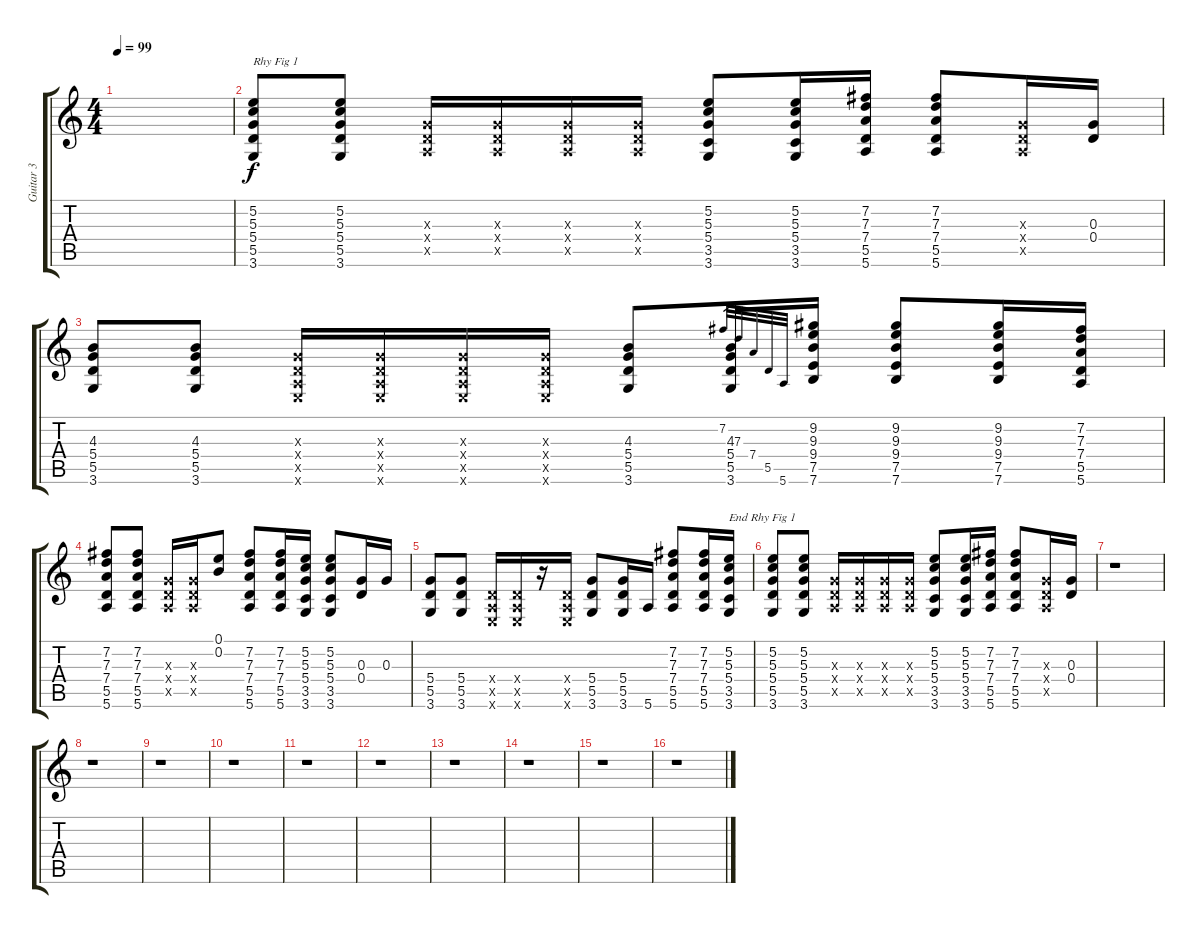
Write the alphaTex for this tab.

\track ("Guitar 3" "Guitar 3") {instrument electricguitarjazz}
\staff {score tabs}
\tuning (E4 B3 G3 D3 A2 E2) {hide}
\ts (4 4)
\tempo 99
\clef g2
\ks c
|
(5.2 5.3 5.4 5.5 3.6).8{txt "Rhy Fig 1"} (5.2 5.3 5.4 5.5 3.6).8 (0.3{x} 0.4{x} 0.5{x}).16 (0.3{x} 0.4{x} 0.5{x}).16 (0.3{x} 0.4{x} 0.5{x}).16 (0.3{x} 0.4{x} 0.5{x}).16 (5.2 5.3 5.4 3.5 3.6).8 (5.2 5.3 5.4 3.5 3.6).16 (7.2 7.3 7.4 5.5 5.6).16 (7.2 7.3 7.4 5.5 5.6).8 (0.3{x} 0.4{x} 0.5{x}).16 (0.3 0.4).16 |
(4.3 5.4 5.5 3.6).8 (4.3 5.4 5.5 3.6).8 (0.3{x} 0.4{x} 0.5{x} 0.6{x}).16 (0.3{x} 0.4{x} 0.5{x} 0.6{x}).16 (0.3{x} 0.4{x} 0.5{x} 0.6{x}).16 (0.3{x} 0.4{x} 0.5{x} 0.6{x}).16 (4.3 5.4 5.5 3.6).8 (4.3 5.4 5.5 3.6).16 7.2.32{gr} 7.3.32{gr} 7.4.32{gr} 5.5.32{gr} 5.6.32{gr} (9.2 9.3 9.4 7.5 7.6).16 (9.2 9.3 9.4 7.5 7.6).8 (9.2 9.3 9.4 7.5 7.6).16 (7.2 7.3 7.4 5.5 5.6).16 |
(7.2 7.3 7.4 5.5 5.6).8 (7.2 7.3 7.4 5.5 5.6).8 (0.3{x} 0.4{x} 0.5{x}).16 (0.3{x} 0.4{x} 0.5{x}).16 (0.1 0.2).8 (7.2 7.3 7.4 5.5 5.6).8 (7.2 7.3 7.4 5.5 5.6).16 (5.2 5.3 5.4 3.5 3.6).16 (5.2 5.3 5.4 3.5 3.6).8 (0.3 0.4).16 0.3.16 |
(5.4 5.5 3.6).8 (5.4 5.5 3.6).8 (0.4{x} 0.5{x} 0.6{x}).16 (0.4{x} 0.5{x} 0.6{x}).16 r.16 (0.4{x} 0.5{x} 0.6{x}).16 (5.4 5.5 3.6).8 (5.4 5.5 3.6).16 5.6.16 (7.2 7.3 7.4 5.5 5.6).8 (7.2 7.3 7.4 5.5 5.6).16 (5.2 5.3 5.4 3.5 3.6).16{txt "End Rhy Fig 1"} |
(5.2 5.3 5.4 5.5 3.6).8 (5.2 5.3 5.4 5.5 3.6).8 (0.3{x} 0.4{x} 0.5{x}).16 (0.3{x} 0.4{x} 0.5{x}).16 (0.3{x} 0.4{x} 0.5{x}).16 (0.3{x} 0.4{x} 0.5{x}).16 (5.2 5.3 5.4 3.5 3.6).8 (5.2 5.3 5.4 3.5 3.6).16 (7.2 7.3 7.4 5.5 5.6).16 (7.2 7.3 7.4 5.5 5.6).8 (0.3{x} 0.4{x} 0.5{x}).16 (0.3 0.4).16 |
r.1 |
r.1 |
r.1 |
r.1 |
r.1 |
r.1 |
r.1 |
r.1 |
r.1 |
r.1
